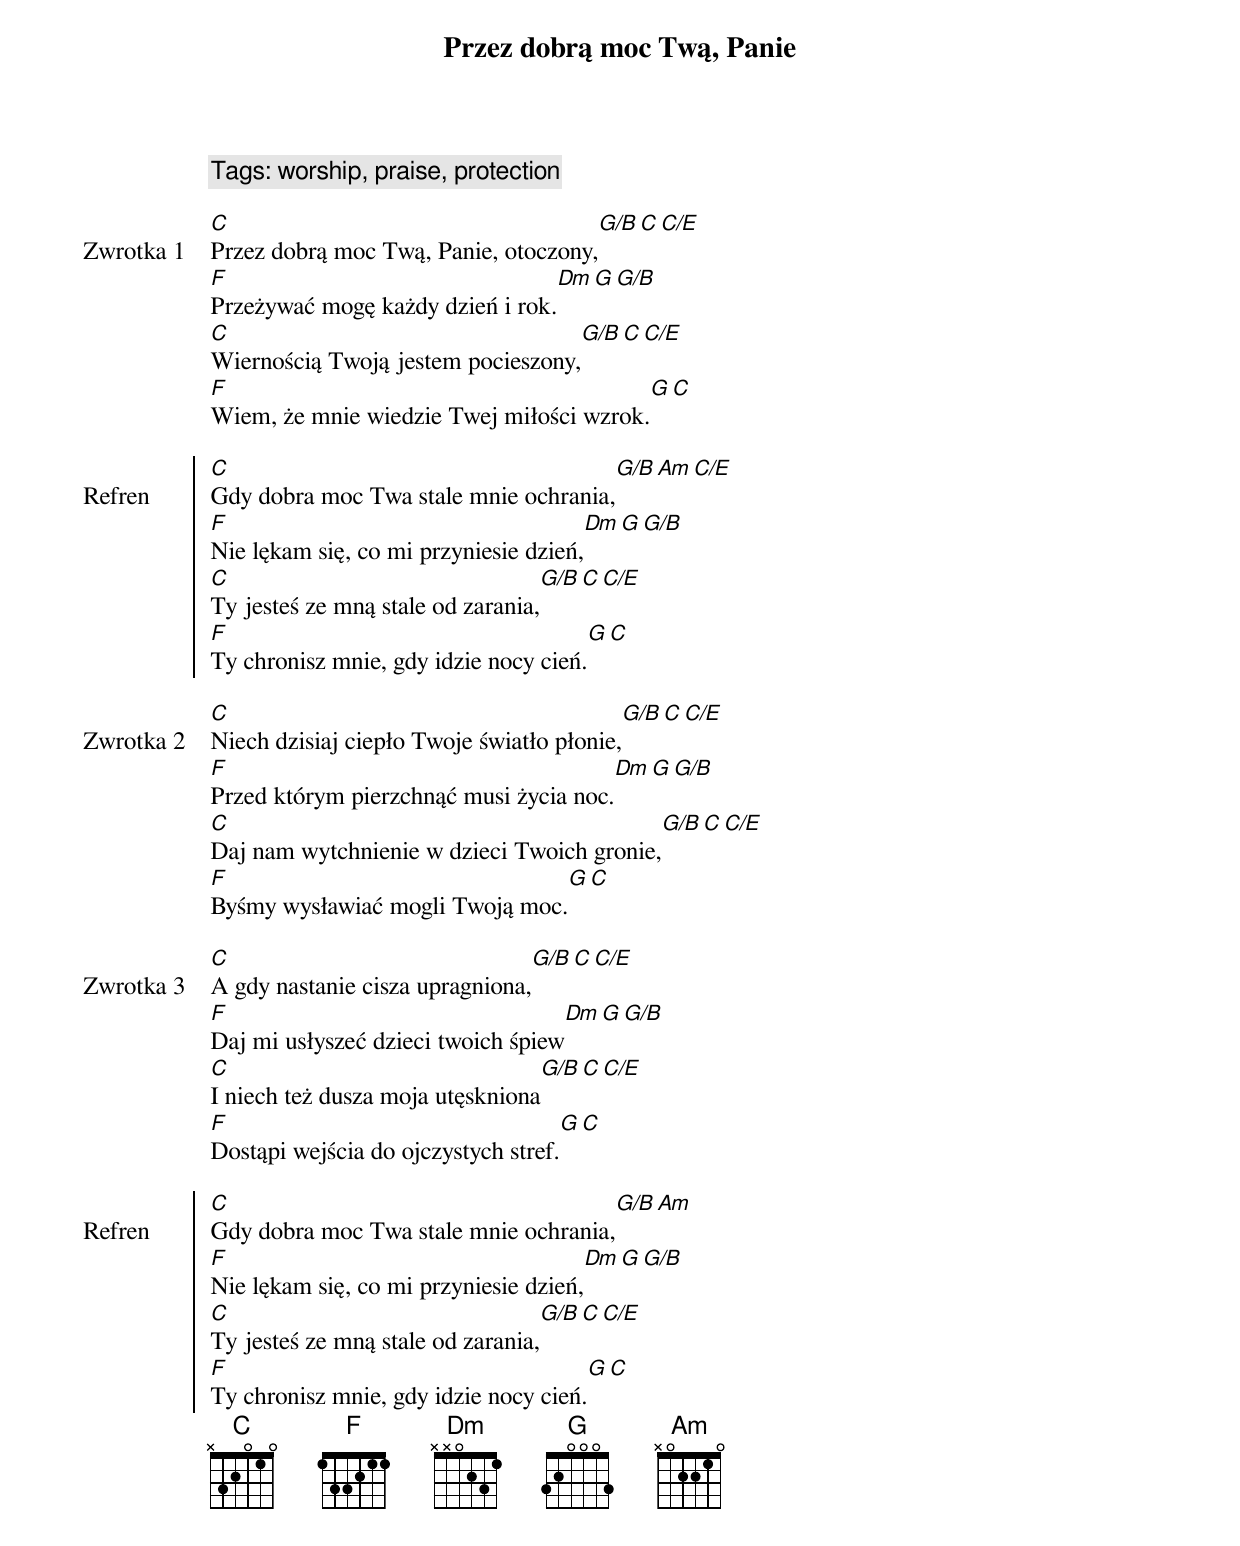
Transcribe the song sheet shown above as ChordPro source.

{title: Przez dobrą moc Twą, Panie}
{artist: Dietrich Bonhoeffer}
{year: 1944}
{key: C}
{comment: Tags: worship, praise, protection}

{start_of_verse: Zwrotka 1}
[C]Przez dobrą moc Twą, Panie, otoczony,[G/B][C][C/E]
[F]Przeżywać mogę każdy dzień i rok.[Dm][G][G/B]
[C]Wiernością Twoją jestem pocieszony,[G/B][C][C/E]
[F]Wiem, że mnie wiedzie Twej miłości wzrok.[G][C]

{start_of_chorus: Refren}
[C]Gdy dobra moc Twa stale mnie ochrania,[G/B][Am][C/E]
[F]Nie lękam się, co mi przyniesie dzień,[Dm][G][G/B]
[C]Ty jesteś ze mną stale od zarania,[G/B][C][C/E]
[F]Ty chronisz mnie, gdy idzie nocy cień.[G][C]

{start_of_verse: Zwrotka 2}
[C]Niech dzisiaj ciepło Twoje światło płonie,[G/B][C][C/E]
[F]Przed którym pierzchnąć musi życia noc.[Dm][G][G/B]
[C]Daj nam wytchnienie w dzieci Twoich gronie,[G/B][C][C/E]
[F]Byśmy wysławiać mogli Twoją moc.[G][C]

{start_of_verse: Zwrotka 3}
[C]A gdy nastanie cisza upragniona,[G/B][C][C/E]
[F]Daj mi usłyszeć dzieci twoich śpiew[Dm][G][G/B]
[C]I niech też dusza moja utęskniona[G/B][C][C/E]
[F]Dostąpi wejścia do ojczystych stref.[G][C]

{start_of_chorus: Refren}
[C]Gdy dobra moc Twa stale mnie ochrania,[G/B][Am]
[F]Nie lękam się, co mi przyniesie dzień,[Dm][G][G/B]
[C]Ty jesteś ze mną stale od zarania,[G/B][C][C/E]
[F]Ty chronisz mnie, gdy idzie nocy cień.[G][C]
